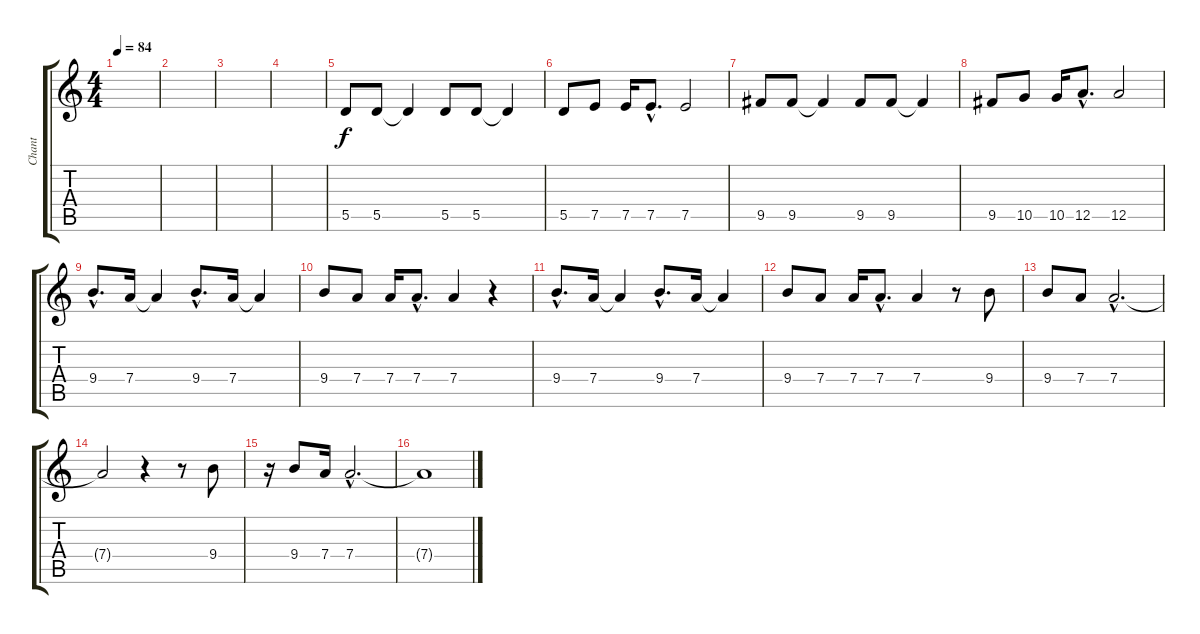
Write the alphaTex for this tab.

\track ("Chant" "Chant") {instrument electricguitarclean}
\staff {score tabs}
\tuning (E4 B3 G3 D3 A2 E2) {hide}
\ts (4 4)
\tempo 84
\clef g2
\ks c
|
|
|
|
5.5.8 5.5.8 5.5{t}.4 5.5.8 5.5.8 5.5{t}.4 |
5.5.8 7.5.8 7.5.16 7.5{hac}.8{d} 7.5.2 |
9.5.8 9.5.8 9.5{t}.4 9.5.8 9.5.8 9.5{t}.4 |
9.5.8 10.5.8 10.5.16 12.5{hac}.8{d} 12.5.2 |
9.4{hac}.8{d} 7.4.16 7.4{t}.4 9.4{hac}.8{d} 7.4.16 7.4{t}.4 |
9.4.8 7.4.8 7.4.16 7.4{hac}.8{d} 7.4.4 r.4 |
9.4{hac}.8{d} 7.4.16 7.4{t}.4 9.4{hac}.8{d} 7.4.16 7.4{t}.4 |
9.4.8 7.4.8 7.4.16 7.4{hac}.8{d} 7.4.4 r.8 9.4.8 |
9.4.8 7.4.8 7.4{hac}.2{d} |
7.4{t}.2 r.4 r.8 9.4.8 |
r.16 9.4.8 7.4.16 7.4{hac}.2{d} |
7.4{t}.1
